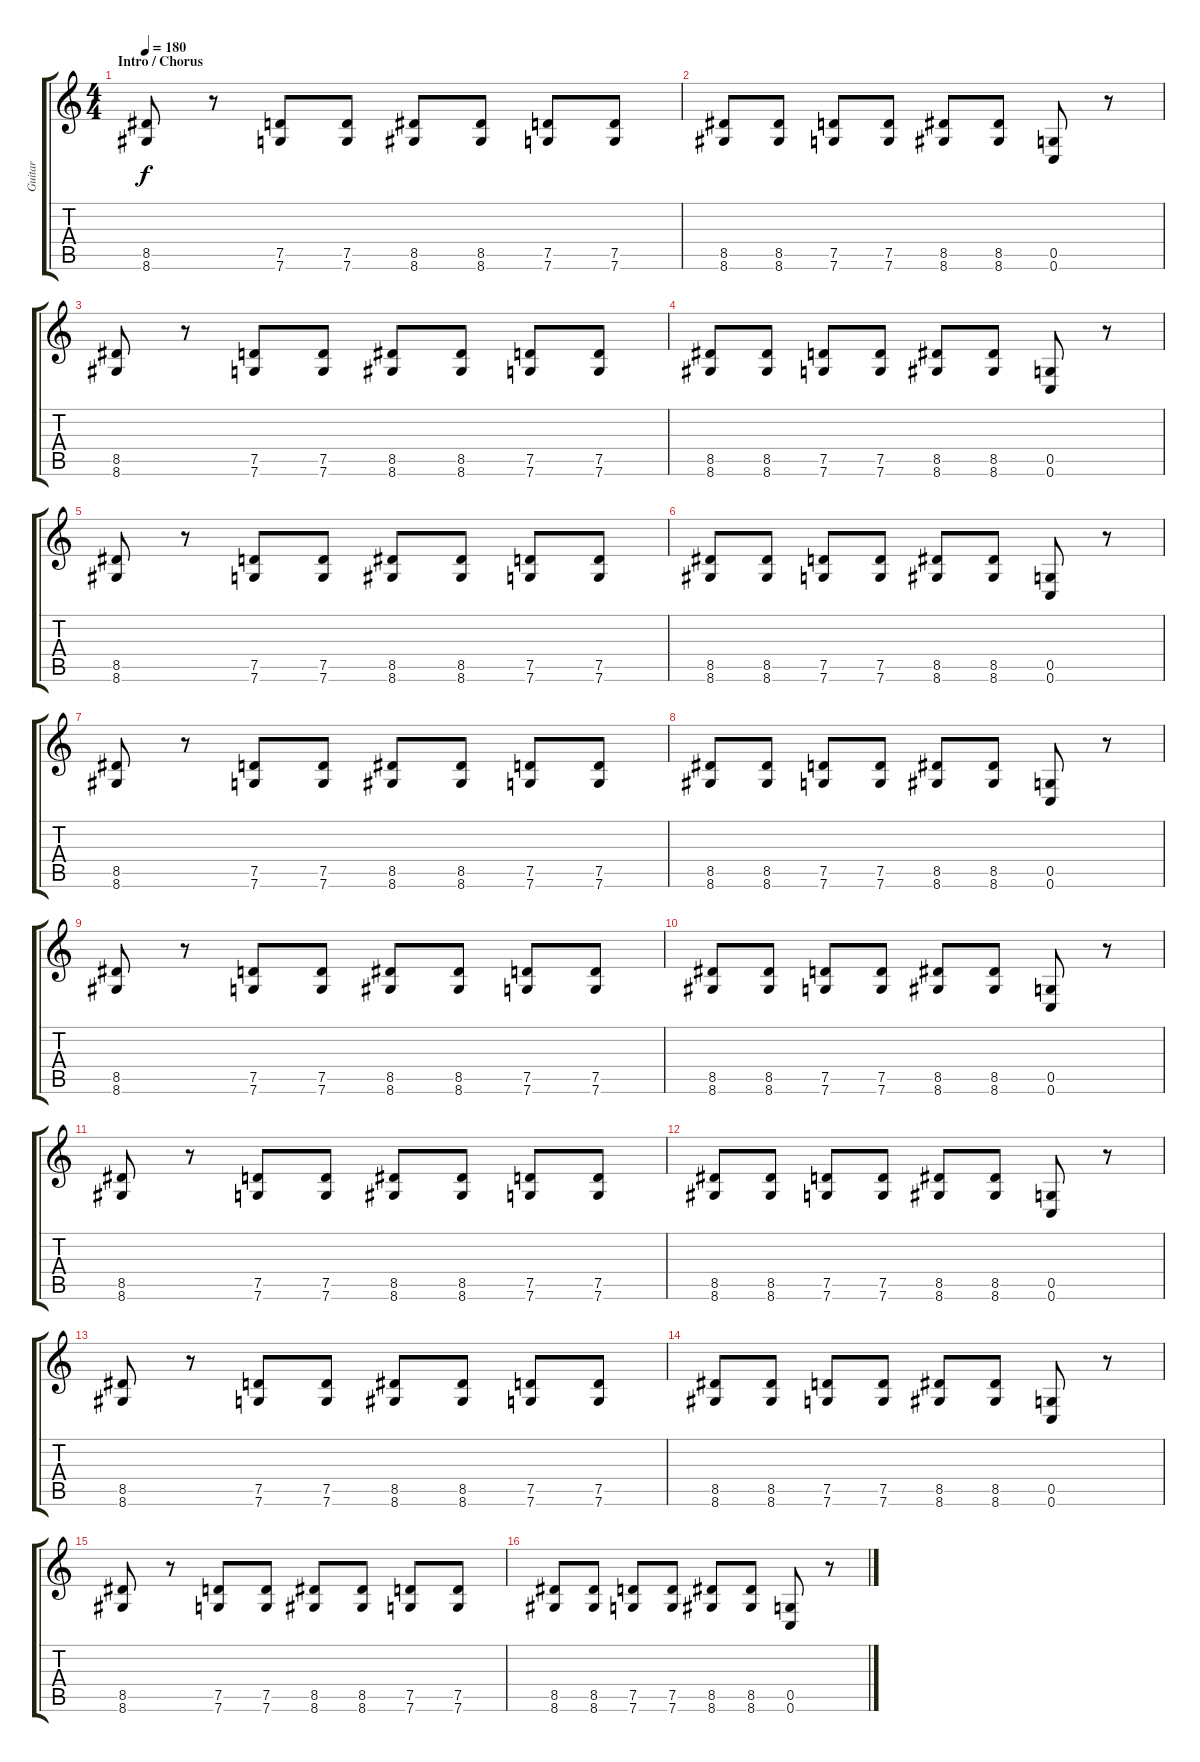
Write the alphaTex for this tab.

\track ("Guitar" "Guitar") {instrument distortionguitar}
\staff {score tabs}
\tuning (D4 A3 F3 C3 G2 C2) {hide}
\ts (4 4)
\section ("" "Intro / Chorus")
\tempo 180
\clef g2
\ks c
(8.5 8.6).8{dy f instrument distortionguitar} r.8 (7.5 7.6).8 (7.5 7.6).8 (8.5 8.6).8 (8.5 8.6).8 (7.5 7.6).8 (7.5 7.6).8 |
(8.5 8.6).8 (8.5 8.6).8 (7.5 7.6).8 (7.5 7.6).8 (8.5 8.6).8 (8.5 8.6).8 (0.5 0.6).8 r.8 |
(8.5 8.6).8 r.8 (7.5 7.6).8 (7.5 7.6).8 (8.5 8.6).8 (8.5 8.6).8 (7.5 7.6).8 (7.5 7.6).8 |
(8.5 8.6).8 (8.5 8.6).8 (7.5 7.6).8 (7.5 7.6).8 (8.5 8.6).8 (8.5 8.6).8 (0.5 0.6).8 r.8 |
(8.5 8.6).8 r.8 (7.5 7.6).8 (7.5 7.6).8 (8.5 8.6).8 (8.5 8.6).8 (7.5 7.6).8 (7.5 7.6).8 |
(8.5 8.6).8 (8.5 8.6).8 (7.5 7.6).8 (7.5 7.6).8 (8.5 8.6).8 (8.5 8.6).8 (0.5 0.6).8 r.8 |
(8.5 8.6).8 r.8 (7.5 7.6).8 (7.5 7.6).8 (8.5 8.6).8 (8.5 8.6).8 (7.5 7.6).8 (7.5 7.6).8 |
(8.5 8.6).8 (8.5 8.6).8 (7.5 7.6).8 (7.5 7.6).8 (8.5 8.6).8 (8.5 8.6).8 (0.5 0.6).8 r.8 |
(8.5 8.6).8 r.8 (7.5 7.6).8 (7.5 7.6).8 (8.5 8.6).8 (8.5 8.6).8 (7.5 7.6).8 (7.5 7.6).8 |
(8.5 8.6).8 (8.5 8.6).8 (7.5 7.6).8 (7.5 7.6).8 (8.5 8.6).8 (8.5 8.6).8 (0.5 0.6).8 r.8 |
(8.5 8.6).8 r.8 (7.5 7.6).8 (7.5 7.6).8 (8.5 8.6).8 (8.5 8.6).8 (7.5 7.6).8 (7.5 7.6).8 |
(8.5 8.6).8 (8.5 8.6).8 (7.5 7.6).8 (7.5 7.6).8 (8.5 8.6).8 (8.5 8.6).8 (0.5 0.6).8 r.8 |
(8.5 8.6).8 r.8 (7.5 7.6).8 (7.5 7.6).8 (8.5 8.6).8 (8.5 8.6).8 (7.5 7.6).8 (7.5 7.6).8 |
(8.5 8.6).8 (8.5 8.6).8 (7.5 7.6).8 (7.5 7.6).8 (8.5 8.6).8 (8.5 8.6).8 (0.5 0.6).8 r.8 |
(8.5 8.6).8 r.8 (7.5 7.6).8 (7.5 7.6).8 (8.5 8.6).8 (8.5 8.6).8 (7.5 7.6).8 (7.5 7.6).8 |
(8.5 8.6).8 (8.5 8.6).8 (7.5 7.6).8 (7.5 7.6).8 (8.5 8.6).8 (8.5 8.6).8 (0.5 0.6).8 r.8
